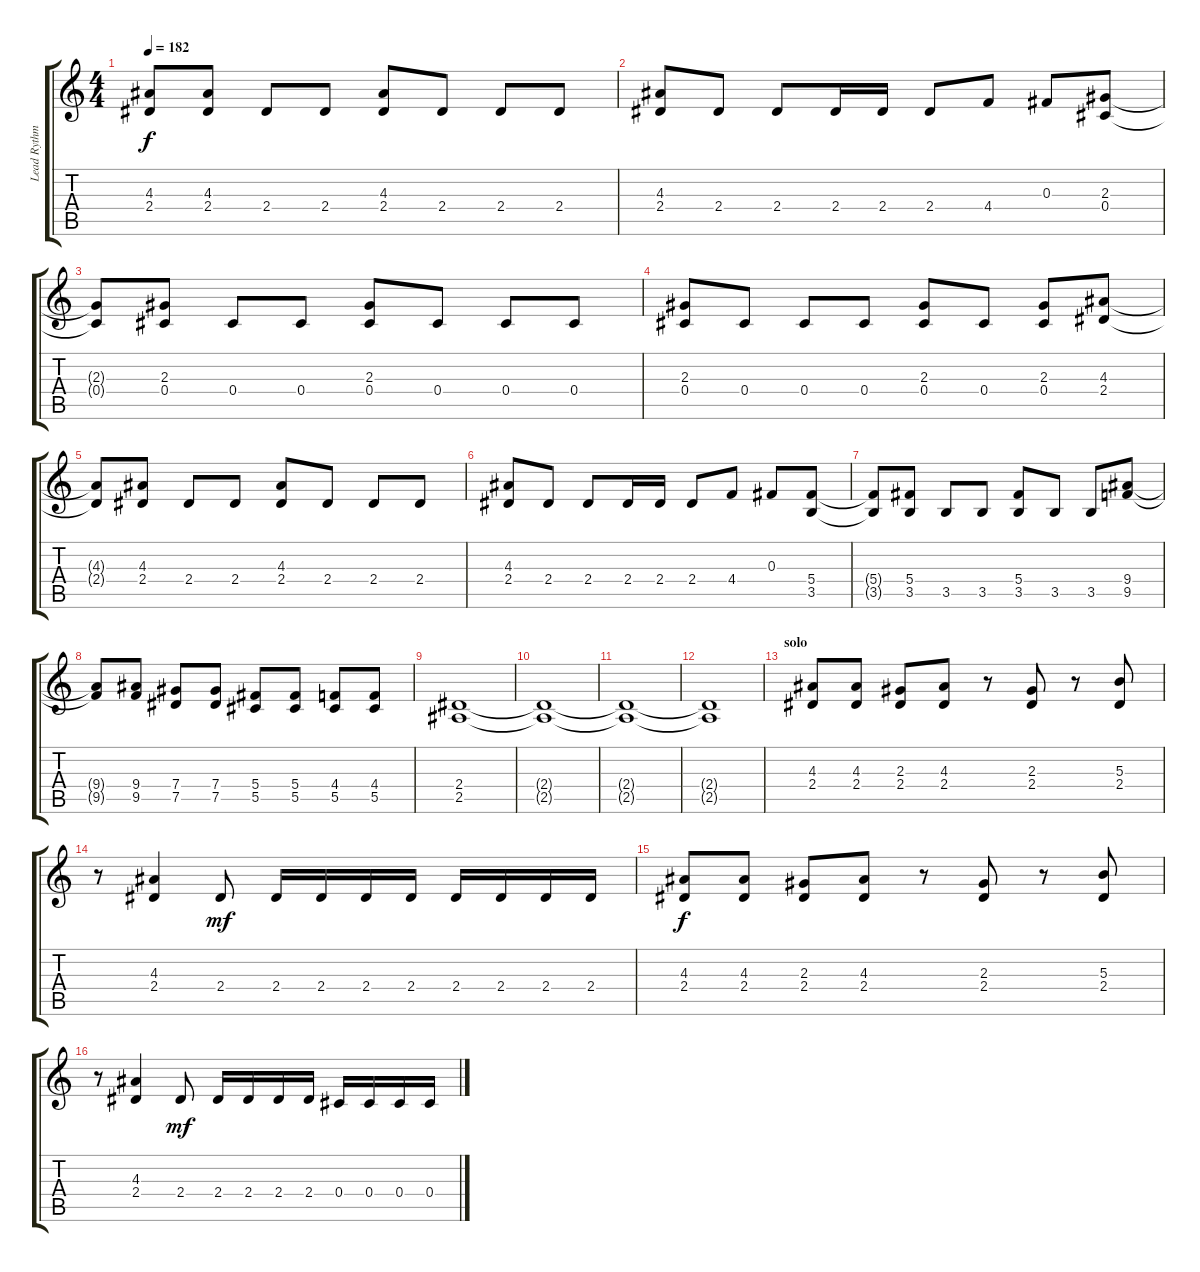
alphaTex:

\track ("Lead Rythm Guitar" "Lead Rythm") {instrument distortionguitar}
\staff {score tabs}
\tuning (Eb4 Bb3 Gb3 Db3 Ab2 Eb2) {hide}
\ts (4 4)
\tempo 182
\clef g2
\ks c
(4.3{t} 2.4{t}).8{dy f} (4.3 2.4).8 2.4.8 2.4.8 (4.3 2.4).8 2.4.8 2.4.8 2.4.8 |
(4.3 2.4).8 2.4.8 2.4.8 2.4.16 2.4.16 2.4.8 4.4.8 0.3.8 (2.3 0.4).8 |
(2.3{t} 0.4{t}).8 (2.3 0.4).8 0.4.8 0.4.8 (2.3 0.4).8 0.4.8 0.4.8 0.4.8 |
(2.3 0.4).8 0.4.8 0.4.8 0.4.8 (2.3 0.4).8 0.4.8 (2.3 0.4).8 (4.3 2.4).8 |
(4.3{t} 2.4{t}).8 (4.3 2.4).8 2.4.8 2.4.8 (4.3 2.4).8 2.4.8 2.4.8 2.4.8 |
(4.3 2.4).8 2.4.8 2.4.8 2.4.16 2.4.16 2.4.8 4.4.8 0.3.8 (5.4 3.5).8 |
(5.4{t} 3.5{t}).8 (5.4 3.5).8 3.5.8 3.5.8 (5.4 3.5).8 3.5.8 3.5.8 (9.4 9.5).8 |
(9.4{t} 9.5{t}).8 (9.4 9.5).8 (7.4 7.5).8 (7.4 7.5).8 (5.4 5.5).8 (5.4 5.5).8 (4.4 5.5).8 (4.4 5.5).8 |
(2.4 2.5).1 |
(2.4{t} 2.5{t}).1 |
(2.4{t} 2.5{t}).1 |
(2.4{t} 2.5{t}).1 |
\section ("" "solo")
(4.3 2.4).8 (4.3 2.4).8 (2.3 2.4).8 (4.3 2.4).8 r.8 (2.3 2.4).8 r.8 (5.3 2.4).8 |
r.8 (4.3 2.4).4 2.4.8{dy mf} 2.4.16 2.4.16 2.4.16 2.4.16 2.4.16 2.4.16 2.4.16 2.4.16 |
(4.3 2.4).8{dy f} (4.3 2.4).8 (2.3 2.4).8 (4.3 2.4).8 r.8 (2.3 2.4).8 r.8 (5.3 2.4).8 |
r.8 (4.3 2.4).4 2.4.8{dy mf} 2.4.16 2.4.16 2.4.16 2.4.16 0.4.16 0.4.16 0.4.16 0.4.16
